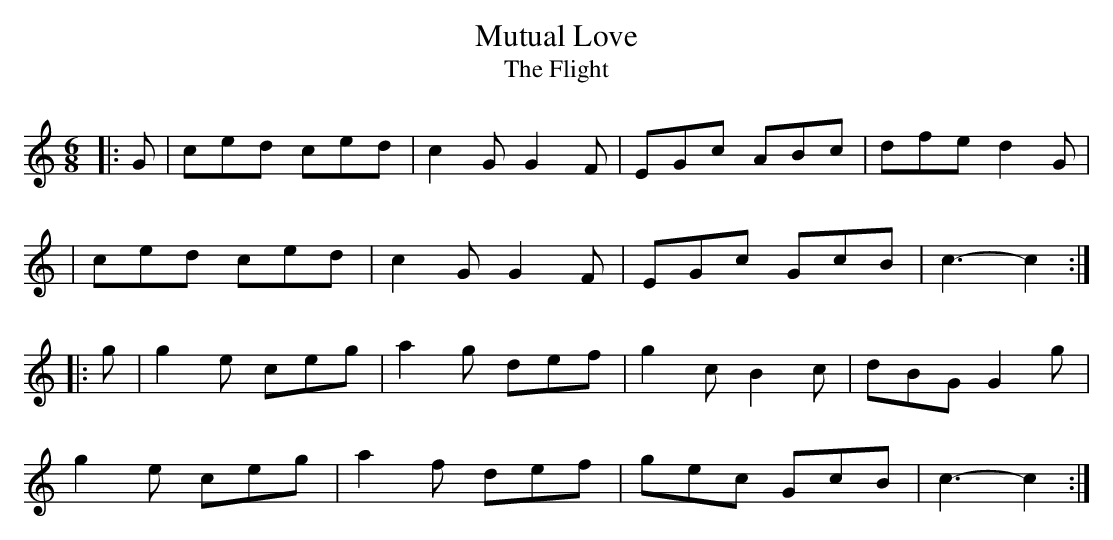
X:1
T:Mutual Love
T:The Flight
M:6/8
L:1/8
K:C
|: G | ced ced | c2G G2F | EGc ABc | dfe d2G |
| ced ced | c2G G2F | EGc GcB | c3-c2 :|
|: g | g2e ceg | a2g def | g2c B2c | dBG G2g |
g2e ceg | a2f def | gec GcB | c3-c2 :|
